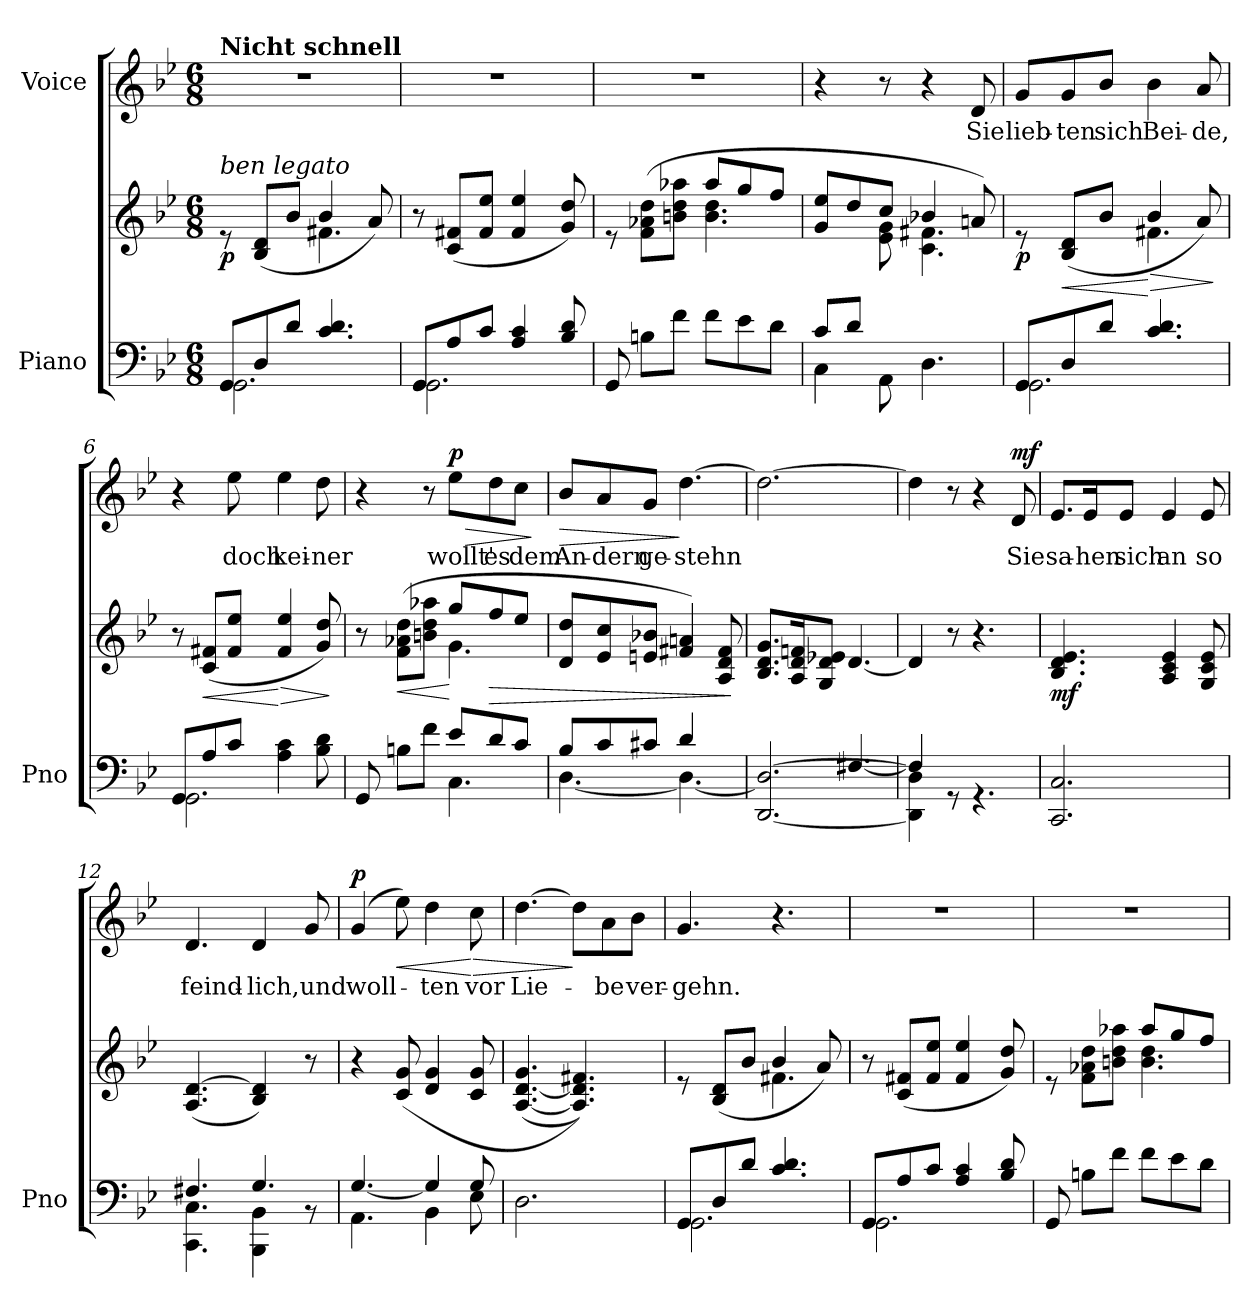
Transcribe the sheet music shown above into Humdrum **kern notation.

**kern	**kern	**dynam	**kern	**text	**dynam
*part2	*part2	*part2	*part1	*part1	*part1
*staff3	*staff2	*staff2/3	*staff1	*staff1	*staff1
*I"Piano	*	*	*I"Voice	*	*
*I'Pno	*	*	*	*	*
*clefF4	*clefG2	*	*clefG2	*	*
*k[b-e-]	*k[b-e-]	*	*k[b-e-]	*	*
*g:	*g:	*	*g:	*	*
*M6/8	*M6/8	*	*M6/8	*	*
=1	=1	=1	=1	=1	=1
*^	*^	*	*	*	*
!	!	!	!	!	!LO:TX:a:B:t=Nicht schnell	!	!
!	!	!LO:TX:a:i:t=ben legato	!	!	!	!	!
!	!	!	!	!LO:DY:b	!	!	!
8GG/L	2.GG\	8re	4.ryy	p	2.r	.	.
8D/	.	(>8B-/ 8d/L	.	.	.	.	.
8d/J	.	8b-/J	.	.	.	.	.
4.c/ 4.d/	.	4b-/	4.f#X\	.	.	.	.
.	.	8a/)	.	.	.	.	.
*	*	*v	*v	*	*	*	*
=2	=2	=2	=2	=2	=2	=2
8GG/L	2.GG\	8r	.	2.r	.	.
8A/	.	(<8c/ 8f#X/L	.	.	.	.
8c/J	.	8f#/ 8ee-/J	.	.	.	.
4A/ 4c/	.	4f#/ 4ee-/	.	.	.	.
8B-/ 8d/	.	8g/ 8dd/)	.	.	.	.
*v	*v	*	*	*	*	*
=3	=3	=3	=3	=3	=3
*	*^	*	*	*	*
8GG/	8re	4.ryy	.	2.r	.	.
8Bn\L	(>8f\ 8a-X\ 8dd\L	.	.	.	.	.
8f\J	8bn\ 8dd\ 8aa-X\J	.	.	.	.	.
8f\L	8aa-/L	4.b\ 4.dd\	.	.	.	.
8e-\	8gg/	.	.	.	.	.
8d\J	8ff/J	.	.	.	.	.
=4	=4	=4	=4	=4	=4	=4
*^	*	*	*	*	*	*
4C\	8c/L	8g/ 8ee-/L	4ryy	.	4r	.	.
.	8d/J	8dd/	.	.	.	.	.
8AA\	2ryy	8cc/J	8e-\ 8g\	.	8r	.	.
4.D\	.	4b-X/	4.c\ 4.f#X\	.	4r	.	.
!	!	!	!	!	!	!LO:LY:b	!
.	.	8an/)	.	.	8d/	Sie	.
!!LO:LB:g=z
=5	=5	=5	=5	=5	=5	=5	=5
!	!	!	!	!LO:DY:b	!	!LO:LY:b	!
8GG/L	2.GG\	8re	4.ryy	p	8g/L	lieb-	.
!	!	!	!	!LO:HP:b	!	!LO:LY:b	!
8D/	.	(>8B-/ 8d/L	.	<	8g/	-ten	.
!	!	!	!	!	!	!LO:LY:b	!
8d/J	.	8b-/J	.	.	8b-/J	sich	.
!	!	!	!	!LO:HP:n=1:b	!	!LO:LY:b	!
4.c/ 4.d/	.	4b-/	4.f#X\	[ >	4b-\	Bei-	.
!	!	!	!	!	!	!LO:LY:b	!
.	.	8a/)	.	.	8a/	-de,	.
*v	*v	*	*	*	*	*	*
*	*v	*v	*	*	*	*
.	.	]	.	.	.
=6	=6	=6	=6	=6	=6
*^	*	*	*	*	*
8GG/L	2.GG\	8r	.	4r	.	.
!	!	!	!LO:HP:b	!	!	!
8A/	.	(>8c/ 8f#X/L	<	.	.	.
!	!	!	!	!	!LO:LY:b	!
8c/J	.	8f#/ 8ee-/J	.	8ee-\	doch	.
!	!	!	!LO:HP:n=1:b	!	!LO:LY:b	!
4A\ 4c\	.	4f#/ 4ee-/	[ >	4ee-\	kei-	.
!	!	!	!	!	!LO:LY:b	!
8B-\ 8d\	.	8g/ 8dd/)	.	8dd\	-ner	.
*v	*v	*	*	*	*	*
.	.	]	.	.	.
=7	=7	=7	=7	=7	=7
*^	*^	*	*	*	*
8GG/	4.ryy	8r	4.ryy	.	4r	.	.
!	!	!	!	!LO:HP:b	!	!	!
8Bn\L	.	(>8f\ 8a-X\ 8dd\L	.	<	.	.	.
8f\J	.	8bn\ 8dd\ 8aa-X\J	.	.	8r	.	.
!	!	!	!	!	!	!LO:LY:b	!LO:HP:b
!	!	!	!	!	!	!	!LO:DY:n=1:a
8e-/L	4.C\	8gg/L	4.g\	[	8ee-\L	wollt'	> p
!	!	!	!	!LO:HP:b	!	!LO:LY:b	!
8d/	.	8ff/	.	>	8dd\	es	.
!	!	!	!	!	!	!LO:LY:b	!
8c/J	.	8ee-/J	.	.	8cc\J	dem	.
*v	*v	*	*	*	*	*	*
*	*v	*v	*	*	*	*
.	.	.	.	.	]
=8	=8	=8	=8	=8	=8
*^	*	*	*	*	*
!	!	!	!	!	!LO:LY:b	!LO:HP:b
8B-/L	[4.D\	8d/ 8dd/L	.	8b-/L	An-	>
!	!	!	!	!	!LO:LY:b	!
8c/	.	8e-/ 8cc/	.	8a/	-dern	.
!	!	!	!	!	!LO:LY:b	!
8c#X/J	.	8en/ 8b-X/J	.	8g/J	ge-	.
!	!	!	!	!	!LO:LY:b	!
4d/	4.D\_	4f#X/ 4an/)	.	[4.dd\	-stehn	]
8ryy	.	8A/ 8d/ 8f#/	.	.	.	.
*v	*v	*	*	*	*	*
.	.	]	.	.	.
=9	=9	=9	=9	=9	=9
*^	*	*	*	*	*
[2.DD/ 2.D/_	4.rgyy	8.B-/ 8.d/ 8.g/L	.	2.dd\_	.	.
.	.	16A/ 16d/ 16fn/K	.	.	.	.
.	.	8G/ 8d/ 8e-X/J	.	.	.	.
.	[4.F#X/	[4.d/	.	.	.	.
!!LO:LB:g=z
=10	=10	=10	=10	=10	=10	=10
4DD\] 4D\]	4F#/]	4d/]	.	4dd\]	.	.
8rGG	2ryy	8r	.	8r	.	.
4.rGG	.	4.r	.	4r	.	.
!	!	!	!	!	!LO:LY:b	!LO:DY:a
.	.	.	.	8d/	Sie	mf
*v	*v	*	*	*	*	*
=11	=11	=11	=11	=11	=11
!	!	!LO:DY:b	!	!LO:LY:b	!
2.CC/ 2.C/	4.B-/ 4.d/ 4.e-/	mf	8.e-/L	sa-	.
!	!	!	!	!LO:LY:b	!
.	.	.	16e-/K	-hen	.
!	!	!	!	!LO:LY:b	!
.	.	.	8e-/J	sich	.
!	!	!	!	!LO:LY:b	!
.	4A/ 4c/ 4e-/	.	4e-/	an	.
!	!	!	!	!LO:LY:b	!
.	8G/ 8c/ 8e-/	.	8e-/	so	.
=12	=12	=12	=12	=12	=12
*^	*	*	*	*	*
!	!	!	!	!	!LO:LY:b	!
4.F#X/	4.CC\ 4.C\	(>4.A/ [4.d/	.	4.d/	feind-	.
!	!	!	!	!	!LO:LY:b	!
4.G/	4BBB-\ 4BB-\	4B-/ 4d/])	.	4d/	-lich,	.
!	!	!	!	!	!LO:LY:b	!
.	8r	8r	.	8g/	und	.
=13	=13	=13	=13	=13	=13	=13
!	!	!	!	!	!LO:LY:b	!LO:DY:a
4.AA\	[4.G/	4r	.	(>4g/	woll-	p
!	!	!	!	!	!	!LO:HP:b
.	.	(>8c/ 8g/	.	8ee-\)	.	<
!	!	!	!	!	!LO:LY:b	!
4BB-\	4G/]	4d/ 4g/	.	4dd\	-ten	.
!	!	!	!	!	!LO:LY:b	!LO:HP:n=1:b
8E-\	8G/	8c/ 8g/	.	8cc\	vor	[ >
=14	=14	=14	=14	=14	=14	=14
!	!	!	!	!	!LO:LY:b	!
*v	*v	*	*	*	*	*
2.D\	(>[4.A/ [4.d/ 4.g/	.	[4.dd\	Lie-	.
.	4.A/] 4.d/] 4.f#X/))	.	8dd\L]	.	]
!	!	!	!	!LO:LY:b	!
.	.	.	8a\	-be	.
!	!	!	!	!LO:LY:b	!
.	.	.	8b-\J	ver-	.
=15	=15	=15	=15	=15	=15
*^	*^	*	*	*	*
!	!	!	!	!	!	!LO:LY:b	!
8GG/L	2.GG\	8re	4.ryy	.	4.g/	-gehn.	.
8D/	.	(>8B-/ 8d/L	.	.	.	.	.
8d/J	.	8b-/J	.	.	.	.	.
4.c/ 4.d/	.	4b-/	4.f#X\	.	4.r	.	.
.	.	8a/)	.	.	.	.	.
*	*	*v	*v	*	*	*	*
!!LO:PB:g=z
=16	=16	=16	=16	=16	=16	=16
8GG/L	2.GG\	8r	.	2.r	.	.
8A/	.	(>8c/ 8f#X/L	.	.	.	.
8c/J	.	8f#/ 8ee-/J	.	.	.	.
4A/ 4c/	.	4f#/ 4ee-/	.	.	.	.
8B-/ 8d/	.	8g/ 8dd/)	.	.	.	.
*v	*v	*	*	*	*	*
=17	=17	=17	=17	=17	=17
*	*^	*	*	*	*
8GG/	8re	4.ryy	.	2.r	.	.
8Bn\L	8f\ 8a-X\ 8dd\L	.	.	.	.	.
8f\J	8bn\ 8dd\ 8aa-X\J	.	.	.	.	.
8f\L	8aa-/L	4.b\ 4.dd\	.	.	.	.
8e-\	8gg/	.	.	.	.	.
8d\J	8ff/J	.	.	.	.	.
*	*v	*v	*	*	*	*
=	=	=	=	=	=
*-	*-	*-	*-	*-	*-
